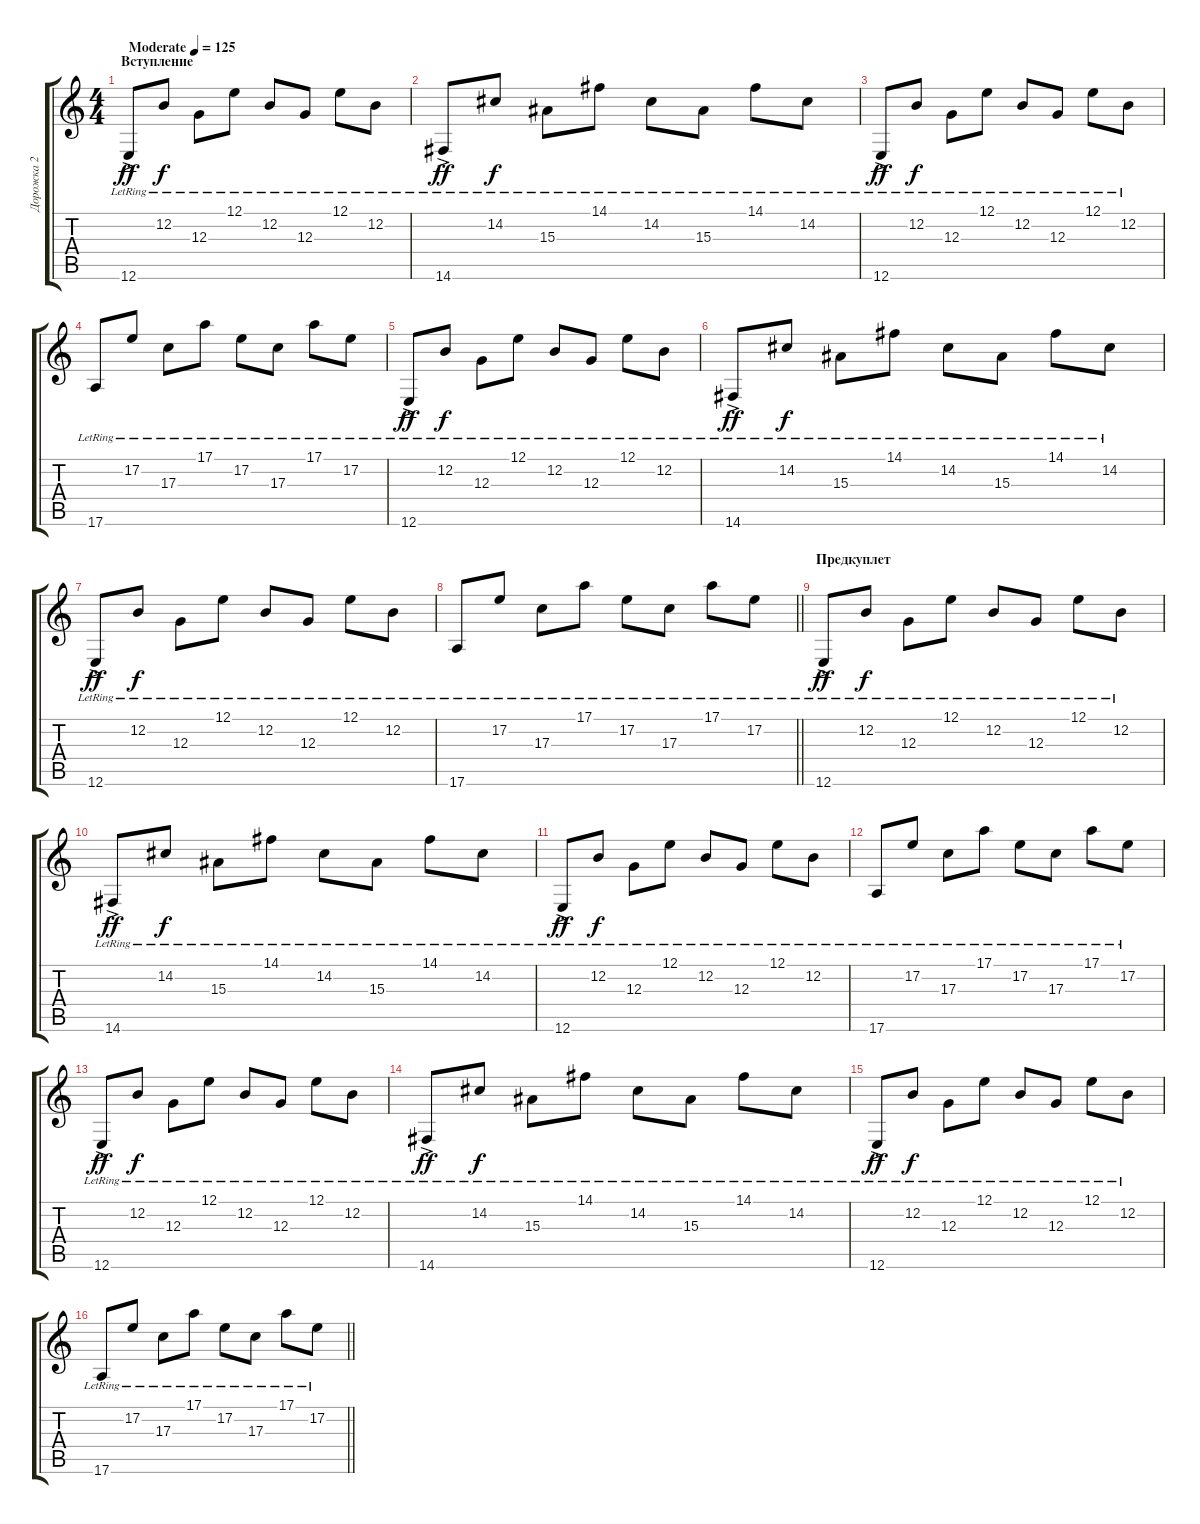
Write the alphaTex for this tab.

\track ("Дорожка 2" "Дорожка 2") {instrument electricgrandpiano}
\staff {score tabs}
\tuning (E4 B3 G3 D3 A2 E2) {hide}
\ts (4 4)
\section ("" "Вступление")
\tempo (125 "Moderate")
\clef g2
\ks c
12.6{ac lr}.8{dy ff instrument electricgrandpiano} 12.2{lr}.8{dy f} 12.3{lr}.8 12.1{lr}.8 12.2{lr}.8 12.3{lr}.8 12.1{lr}.8 12.2{lr}.8 |
14.6{ac lr}.8{dy ff} 14.2{lr}.8{dy f} 15.3{lr}.8 14.1{lr}.8 14.2{lr}.8 15.3{lr}.8 14.1{lr}.8 14.2{lr}.8 |
12.6{ac lr}.8{dy ff} 12.2{lr}.8{dy f} 12.3{lr}.8 12.1{lr}.8 12.2{lr}.8 12.3{lr}.8 12.1{lr}.8 12.2{lr}.8 |
17.6{lr}.8 17.2{lr}.8 17.3{lr}.8 17.1{lr}.8 17.2{lr}.8 17.3{lr}.8 17.1{lr}.8 17.2{lr}.8 |
12.6{ac lr}.8{dy ff} 12.2{lr}.8{dy f} 12.3{lr}.8 12.1{lr}.8 12.2{lr}.8 12.3{lr}.8 12.1{lr}.8 12.2{lr}.8 |
14.6{ac lr}.8{dy ff} 14.2{lr}.8{dy f} 15.3{lr}.8 14.1{lr}.8 14.2{lr}.8 15.3{lr}.8 14.1{lr}.8 14.2{lr}.8 |
12.6{ac lr}.8{dy ff} 12.2{lr}.8{dy f} 12.3{lr}.8 12.1{lr}.8 12.2{lr}.8 12.3{lr}.8 12.1{lr}.8 12.2{lr}.8 |
\barLineRight lightlight
17.6{lr}.8 17.2{lr}.8 17.3{lr}.8 17.1{lr}.8 17.2{lr}.8 17.3{lr}.8 17.1{lr}.8 17.2{lr}.8 |
\section ("" "Предкуплет")
12.6{ac lr}.8{dy ff} 12.2{lr}.8{dy f} 12.3{lr}.8 12.1{lr}.8 12.2{lr}.8 12.3{lr}.8 12.1{lr}.8 12.2{lr}.8 |
14.6{ac lr}.8{dy ff} 14.2{lr}.8{dy f} 15.3{lr}.8 14.1{lr}.8 14.2{lr}.8 15.3{lr}.8 14.1{lr}.8 14.2{lr}.8 |
12.6{ac lr}.8{dy ff} 12.2{lr}.8{dy f} 12.3{lr}.8 12.1{lr}.8 12.2{lr}.8 12.3{lr}.8 12.1{lr}.8 12.2{lr}.8 |
17.6{lr}.8 17.2{lr}.8 17.3{lr}.8 17.1{lr}.8 17.2{lr}.8 17.3{lr}.8 17.1{lr}.8 17.2{lr}.8 |
12.6{ac lr}.8{dy ff} 12.2{lr}.8{dy f} 12.3{lr}.8 12.1{lr}.8 12.2{lr}.8 12.3{lr}.8 12.1{lr}.8 12.2{lr}.8 |
14.6{ac lr}.8{dy ff} 14.2{lr}.8{dy f} 15.3{lr}.8 14.1{lr}.8 14.2{lr}.8 15.3{lr}.8 14.1{lr}.8 14.2{lr}.8 |
12.6{ac lr}.8{dy ff} 12.2{lr}.8{dy f} 12.3{lr}.8 12.1{lr}.8 12.2{lr}.8 12.3{lr}.8 12.1{lr}.8 12.2{lr}.8 |
\barLineRight lightlight
17.6{lr}.8 17.2{lr}.8 17.3{lr}.8 17.1{lr}.8 17.2{lr}.8 17.3{lr}.8 17.1{lr}.8 17.2{lr}.8
